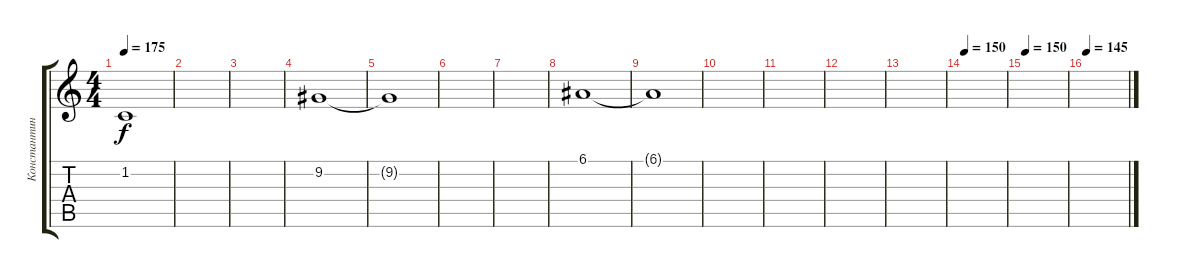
\track ("Константин Бекрев" "Константин") {instrument lead2sawtooth}
\staff {score tabs}
\tuning (E4 B3 G3 D3 A2 E2) {hide}
\ts (4 4)
\tempo 175
\clef g2
\ks c
1.2{t}.1{dy f} |
|
|
9.2.1 |
9.2{t}.1 |
|
|
6.1.1 |
6.1{t}.1 |
|
|
|
|
\tempo 150
|
\tempo 150
|
\tempo 80
\tempo 145
